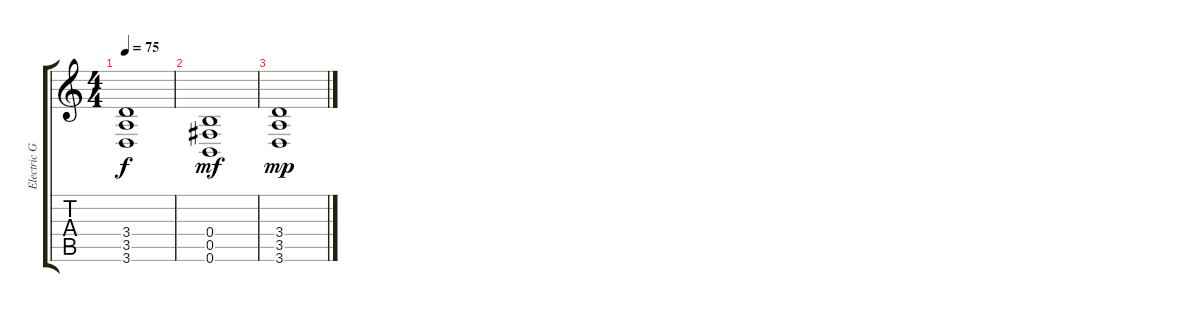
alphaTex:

\track ("Electric Guitar" "Electric G") {instrument distortionguitar}
\staff {score tabs}
\tuning (Db4 Ab3 E3 B2 Gb2 B1) {hide}
\ts (4 4)
\tempo 75
\clef g2
\ks c
(3.4 3.5 3.6).1{dy f} |
(0.4 0.5 0.6).1{dy mf} |
(3.4 3.5 3.6).1{dy mp}
